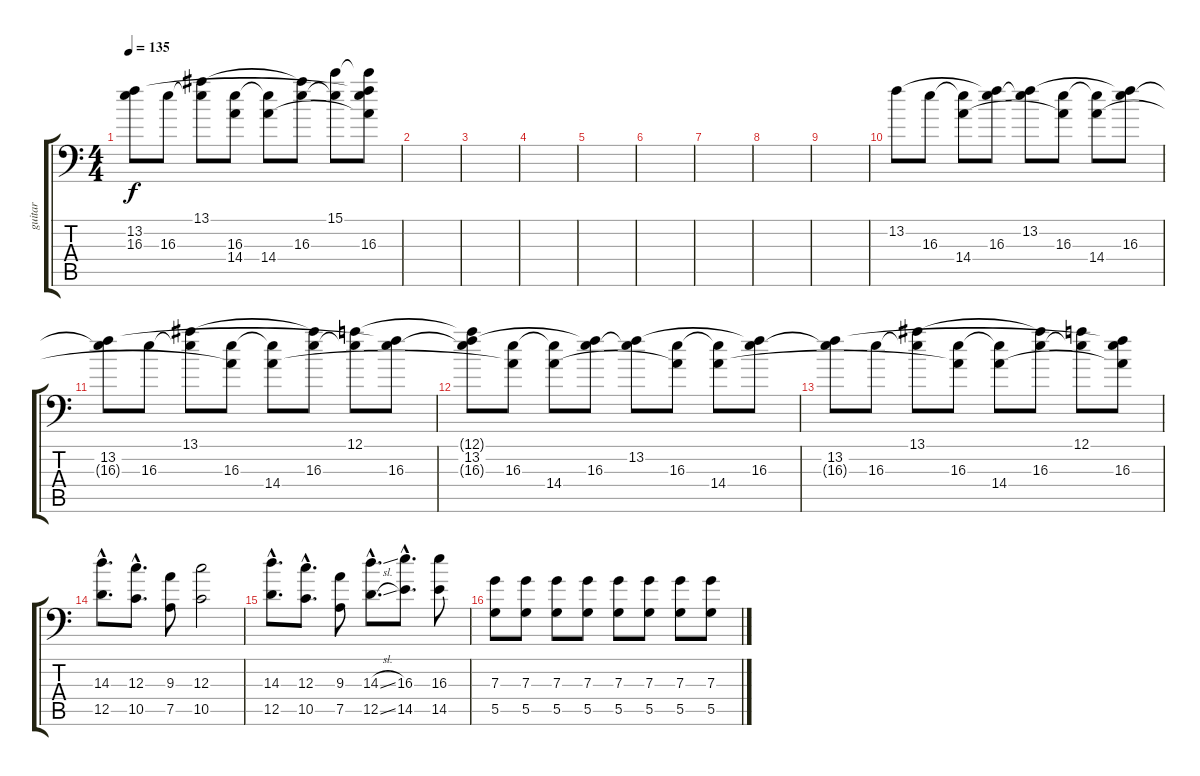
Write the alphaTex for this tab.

\track ("guitar" "guitar") {instrument acousticguitarsteel}
\staff {score tabs}
\tuning (A3 E3 C3 G2 D2 G1) {hide}
\ts (4 4)
\tempo 135
\clef f4
\ks c
(13.2 16.3{t}).8{dy f} 16.3.8 (13.1 16.3{t}).8 (16.3 14.4{t}).8 (16.3{t} 14.4).8 (13.1{t} 16.3).8 (15.1 16.3{t}).8 (15.1{t} 13.2{t} 16.3 14.4{t}).8 |
|
|
|
|
|
|
|
|
13.2.8 16.3.8 (16.3{t} 14.4).8 (13.2{t} 16.3).8 (13.2 16.3{t}).8 (16.3 14.4{t}).8 (16.3{t} 14.4).8 (13.2{t} 16.3).8 |
(13.2 16.3{t}).8 16.3.8 (13.1 16.3{t}).8 (16.3 14.4{t}).8 (16.3{t} 14.4).8 (13.1{t} 16.3).8 (12.1 16.3{t}).8 (13.2{t} 16.3).8 |
(12.1{t} 13.2 16.3{t}).8 (16.3 14.4{t}).8 (16.3{t} 14.4).8 (13.2{t} 16.3).8 (13.2 16.3{t}).8 (16.3 14.4{t}).8 (16.3{t} 14.4).8 (13.2{t} 16.3).8 |
(13.2 16.3{t}).8 16.3.8 (13.1 16.3{t}).8 (16.3 14.4{t}).8 (16.3{t} 14.4).8 (13.1{t} 16.3).8 (12.1 16.3{t}).8 (13.2{t} 16.3 14.4{t}).8 |
(14.3{hac} 12.5{hac}).8{d} (12.3{hac} 10.5{hac}).8{d} (9.3 7.5).8 (12.3 10.5).2 |
(14.3{hac} 12.5{hac}).8{d} (12.3{hac} 10.5{hac}).8{d} (9.3 7.5).8 (14.3{sl hac} 12.5{sl hac}).8{d} (16.3{hac} 14.5{hac}).8{d} (16.3 14.5).8 |
(7.3 5.5).8 (7.3 5.5).8 (7.3 5.5).8 (7.3 5.5).8 (7.3 5.5).8 (7.3 5.5).8 (7.3 5.5).8 (7.3 5.5).8
